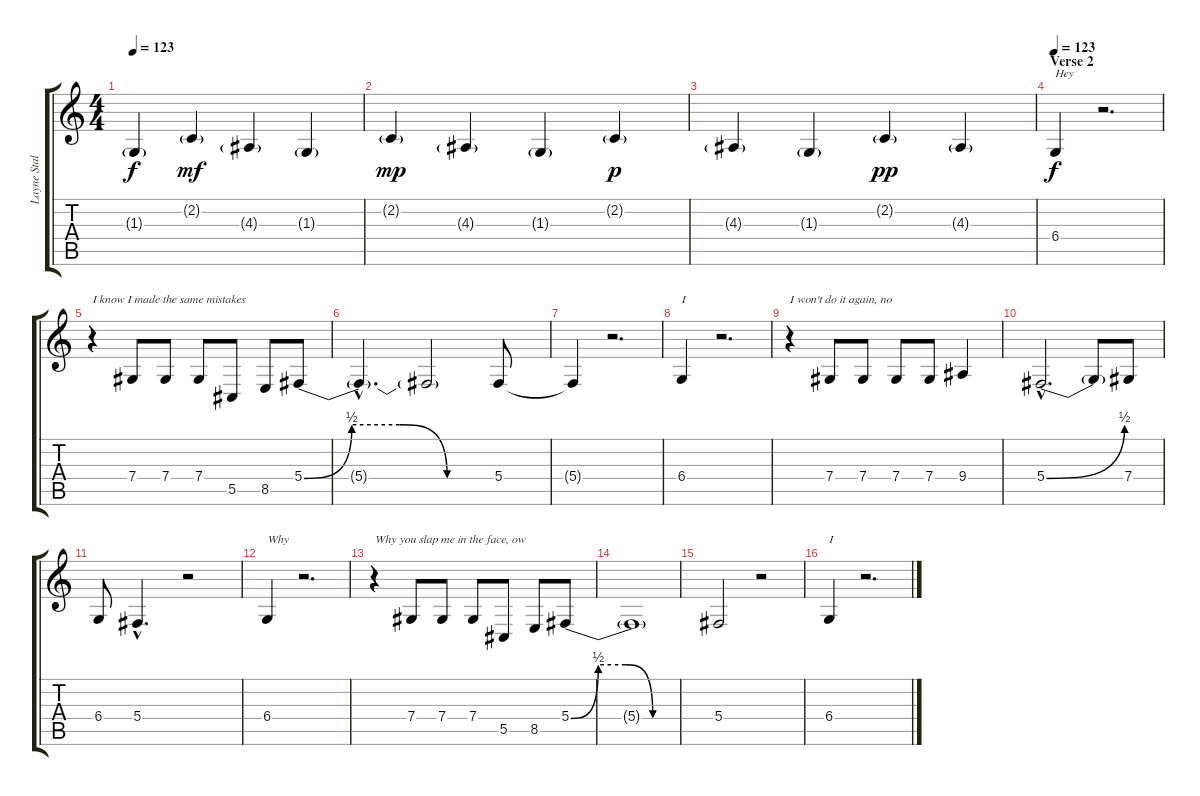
\track ("Layne Staley - Vocals" "Layne Stal") {instrument trumpet}
\staff {score tabs}
\tuning (Eb4 Bb3 Gb3 Db3 Ab2 Eb2) {hide}
\ts (4 4)
\tempo 123
\clef g2
\ks c
1.3{g}.4{dy f} 2.2{g}.4{dy mf} 4.3{g}.4 1.3{g}.4 |
2.2{g}.4{dy mp} 4.3{g}.4 1.3{g}.4 2.2{g}.4{dy p} |
4.3{g}.4 1.3{g}.4 2.2{g}.4{dy pp} 4.3{g}.4 |
\section ("" "Verse 2")
\tempo 123
6.4.4{txt "Hey" dy f volume 16 balance 8 instrument trumpet} r.2{d} |
r.4{txt "I know I made the same mistakes"} 7.4.8 7.4.8 7.4.8 5.5.8 8.5.8 5.4{be (custom 0 0 15 2 30 2 45 0 60 0)}.8 |
5.4{hac t}.4{d} 5.4{t}.2 5.4.8 |
5.4{t}.4 r.2{d} |
6.4.4{txt "I"} r.2{d} |
r.4{txt "I won't do it again, no"} 7.4.8 7.4.8 7.4.8 7.4.8 9.4.4 |
5.4{be (bend 0 0 60 2) hac}.2{d} 5.4{t}.8 7.4.8 |
6.4.8 5.4{hac}.4{d} r.2 |
6.4.4{txt "Why"} r.2{d} |
r.4{txt "Why you slap me in the face, ow"} 7.4.8 7.4.8 7.4.8 5.5.8 8.5.8 5.4{be (custom 0 0 15 2 30 2 45 0 60 0)}.8 |
5.4{t}.1 |
5.4.2 r.2 |
6.4.4{txt "I"} r.2{d}
